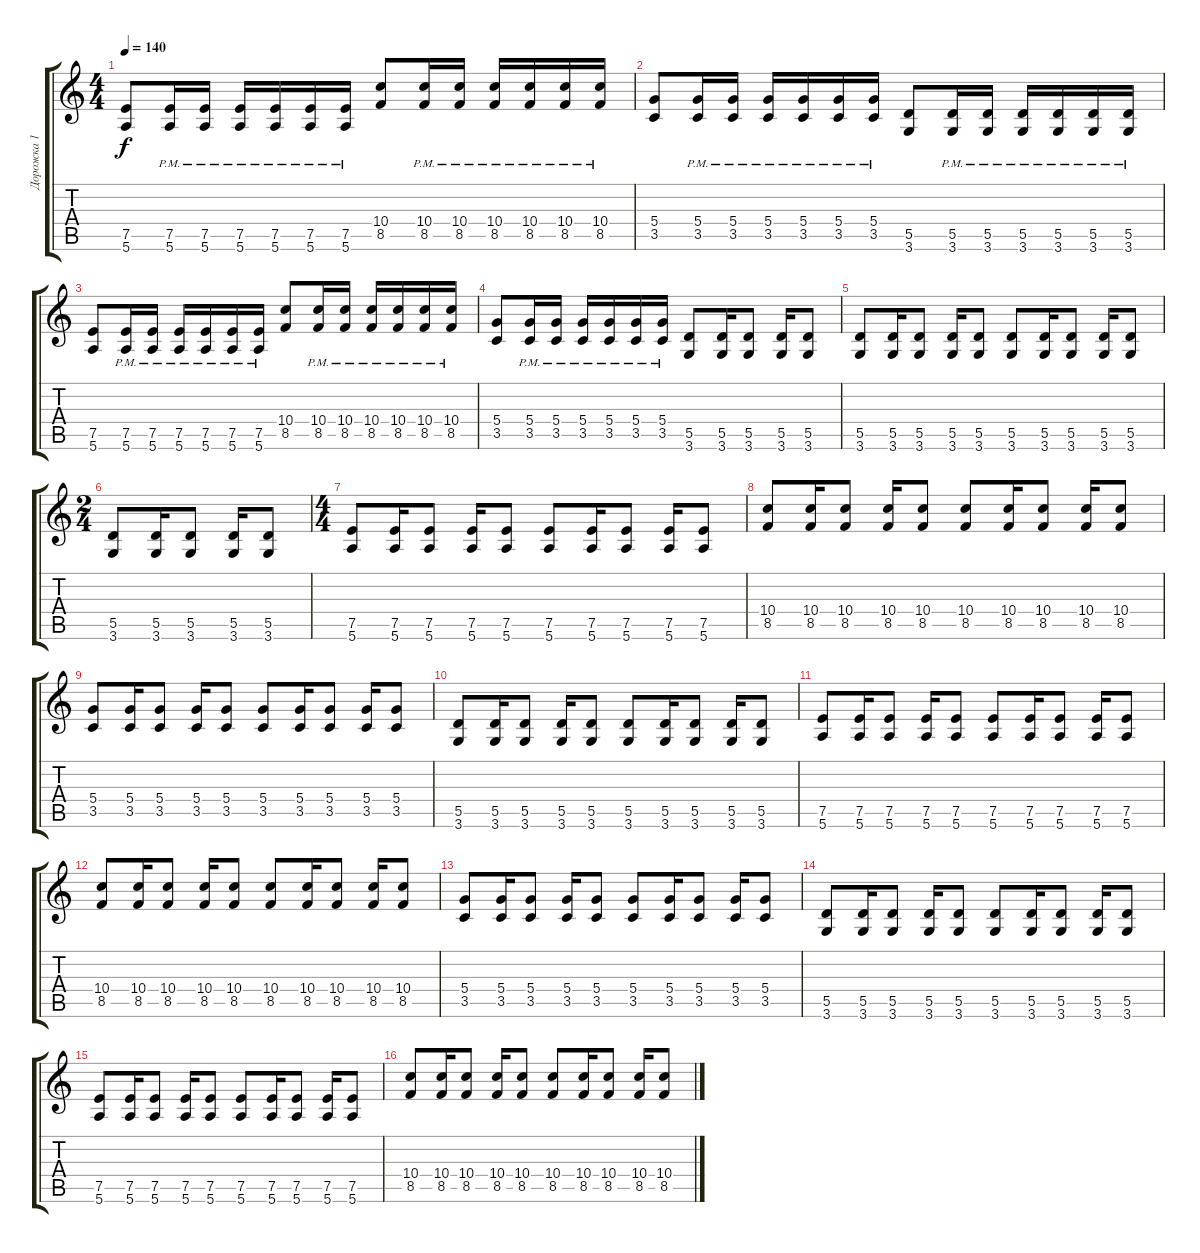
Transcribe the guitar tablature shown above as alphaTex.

\track ("Дорожка 1" "Дорожка 1") {instrument distortionguitar}
\staff {score tabs}
\tuning (E4 B3 G3 D3 A2 E2) {hide}
\ts (4 4)
\tempo 140
\clef g2
\ks c
(7.5 5.6).8{dy f} (7.5{pm} 5.6{pm}).16 (7.5{pm} 5.6{pm}).16 (7.5{pm} 5.6{pm}).16 (7.5{pm} 5.6{pm}).16 (7.5{pm} 5.6{pm}).16 (7.5{pm} 5.6{pm}).16 (10.4 8.5).8 (10.4{pm} 8.5{pm}).16 (10.4{pm} 8.5{pm}).16 (10.4{pm} 8.5{pm}).16 (10.4{pm} 8.5{pm}).16 (10.4{pm} 8.5{pm}).16 (10.4{pm} 8.5{pm}).16 |
(5.4 3.5).8 (5.4{pm} 3.5{pm}).16 (5.4{pm} 3.5{pm}).16 (5.4{pm} 3.5{pm}).16 (5.4{pm} 3.5{pm}).16 (5.4{pm} 3.5{pm}).16 (5.4{pm} 3.5{pm}).16 (5.5 3.6).8 (5.5{pm} 3.6{pm}).16 (5.5{pm} 3.6{pm}).16 (5.5{pm} 3.6{pm}).16 (5.5{pm} 3.6{pm}).16 (5.5{pm} 3.6{pm}).16 (5.5{pm} 3.6{pm}).16 |
(7.5 5.6).8 (7.5{pm} 5.6{pm}).16 (7.5{pm} 5.6{pm}).16 (7.5{pm} 5.6{pm}).16 (7.5{pm} 5.6{pm}).16 (7.5{pm} 5.6{pm}).16 (7.5{pm} 5.6{pm}).16 (10.4 8.5).8 (10.4{pm} 8.5{pm}).16 (10.4{pm} 8.5{pm}).16 (10.4{pm} 8.5{pm}).16 (10.4{pm} 8.5{pm}).16 (10.4{pm} 8.5{pm}).16 (10.4{pm} 8.5{pm}).16 |
(5.4 3.5).8 (5.4{pm} 3.5{pm}).16 (5.4{pm} 3.5{pm}).16 (5.4{pm} 3.5{pm}).16 (5.4{pm} 3.5{pm}).16 (5.4{pm} 3.5{pm}).16 (5.4{pm} 3.5{pm}).16 (5.5 3.6).8 (5.5 3.6).16 (5.5 3.6).8 (5.5 3.6).16 (5.5 3.6).8 |
(5.5 3.6).8 (5.5 3.6).16 (5.5 3.6).8 (5.5 3.6).16 (5.5 3.6).8 (5.5 3.6).8 (5.5 3.6).16 (5.5 3.6).8 (5.5 3.6).16 (5.5 3.6).8 |
\ts (2 4)
(5.5 3.6).8 (5.5 3.6).16 (5.5 3.6).8 (5.5 3.6).16 (5.5 3.6).8 |
\ts (4 4)
(7.5 5.6).8 (7.5 5.6).16 (7.5 5.6).8 (7.5 5.6).16 (7.5 5.6).8 (7.5 5.6).8 (7.5 5.6).16 (7.5 5.6).8 (7.5 5.6).16 (7.5 5.6).8 |
(10.4 8.5).8 (10.4 8.5).16 (10.4 8.5).8 (10.4 8.5).16 (10.4 8.5).8 (10.4 8.5).8 (10.4 8.5).16 (10.4 8.5).8 (10.4 8.5).16 (10.4 8.5).8 |
(5.4 3.5).8 (5.4 3.5).16 (5.4 3.5).8 (5.4 3.5).16 (5.4 3.5).8 (5.4 3.5).8 (5.4 3.5).16 (5.4 3.5).8 (5.4 3.5).16 (5.4 3.5).8 |
(5.5 3.6).8 (5.5 3.6).16 (5.5 3.6).8 (5.5 3.6).16 (5.5 3.6).8 (5.5 3.6).8 (5.5 3.6).16 (5.5 3.6).8 (5.5 3.6).16 (5.5 3.6).8 |
(7.5 5.6).8 (7.5 5.6).16 (7.5 5.6).8 (7.5 5.6).16 (7.5 5.6).8 (7.5 5.6).8 (7.5 5.6).16 (7.5 5.6).8 (7.5 5.6).16 (7.5 5.6).8 |
(10.4 8.5).8 (10.4 8.5).16 (10.4 8.5).8 (10.4 8.5).16 (10.4 8.5).8 (10.4 8.5).8 (10.4 8.5).16 (10.4 8.5).8 (10.4 8.5).16 (10.4 8.5).8 |
(5.4 3.5).8 (5.4 3.5).16 (5.4 3.5).8 (5.4 3.5).16 (5.4 3.5).8 (5.4 3.5).8 (5.4 3.5).16 (5.4 3.5).8 (5.4 3.5).16 (5.4 3.5).8 |
(5.5 3.6).8 (5.5 3.6).16 (5.5 3.6).8 (5.5 3.6).16 (5.5 3.6).8 (5.5 3.6).8 (5.5 3.6).16 (5.5 3.6).8 (5.5 3.6).16 (5.5 3.6).8 |
(7.5 5.6).8 (7.5 5.6).16 (7.5 5.6).8 (7.5 5.6).16 (7.5 5.6).8 (7.5 5.6).8 (7.5 5.6).16 (7.5 5.6).8 (7.5 5.6).16 (7.5 5.6).8 |
(10.4 8.5).8 (10.4 8.5).16 (10.4 8.5).8 (10.4 8.5).16 (10.4 8.5).8 (10.4 8.5).8 (10.4 8.5).16 (10.4 8.5).8 (10.4 8.5).16 (10.4 8.5).8
